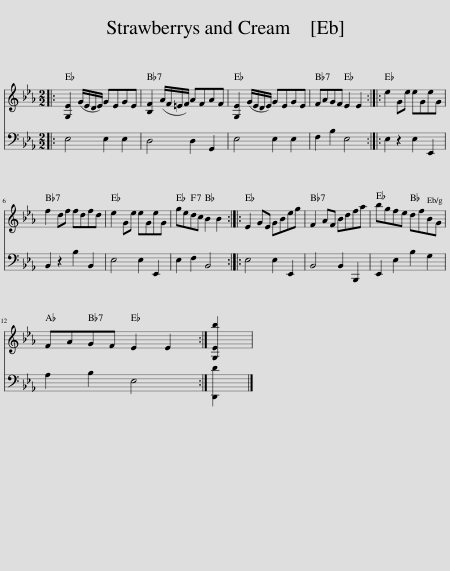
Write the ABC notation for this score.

X:1
%%score 1 2
L:1/8
M:2/2
I:linebreak $
K:Eb
V:1 treble
V:2 bass
V:1
|: [G,E]2 (G/E/D/E/) GEGE | [B,F]2 (A/F/=E/F/) AFAF | [G,E]2 (G/E/D/E/) GEGE | FAGF E2 E2 :: e2 Ge eGeG |$ %5
 f2 df fdfd | e2 Ge eGeG | gedc B2 B2 :: E2 GE GBeg | F2 AF Bdfa | %10
 bgfe dfBG |$ FAGF E2 E2 :| [G,Eb]2 | %13
V:2
|: E,4 E,2 E,2 | D,4 D,2 G,,2 | E,4 E,2 E,2 | F,2 B,2 E,4 :: E,2 z2 E,2 E,,2 |$ %5
 B,,2 z2 B,2 B,,2 | E,4 E,2 E,,2 | E,2 F,2 B,,4 :: E,4 E,2 E,,2 | B,,4 B,,2 B,,,2 | %10
 E,,2 E,2 B,2 G,2 |$ A,2 B,2 E,4 :| [D,,D]2 | %13
